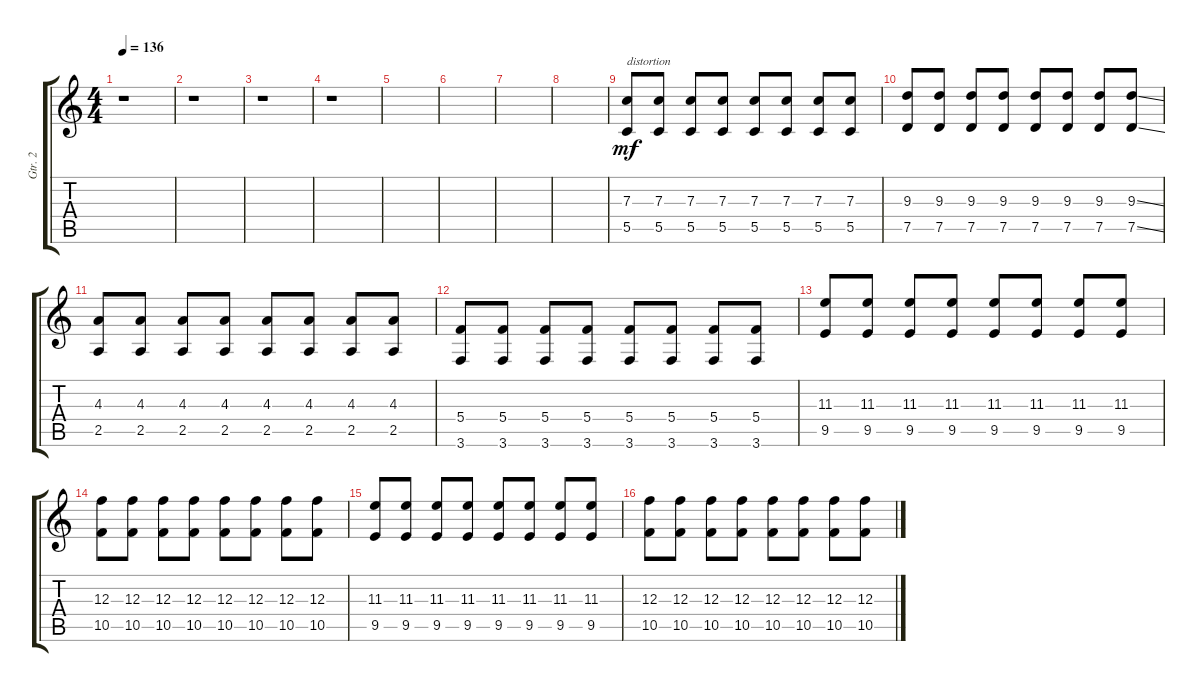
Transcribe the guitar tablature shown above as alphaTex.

\track ("Gtr. 2" "Gtr. 2") {instrument electricguitarclean}
\staff {score tabs}
\tuning (D4 A3 F3 C3 G2 D2) {hide}
\ts (4 4)
\tempo 136
\clef g2
\ks c
r.1{dy mf} |
r.1 |
r.1 |
r.1 |
|
|
|
|
(7.3 5.5).8{txt "distortion" instrument distortionguitar} (7.3 5.5).8 (7.3 5.5).8 (7.3 5.5).8 (7.3 5.5).8 (7.3 5.5).8 (7.3 5.5).8 (7.3 5.5).8 |
(9.3 7.5).8 (9.3 7.5).8 (9.3 7.5).8 (9.3 7.5).8 (9.3 7.5).8 (9.3 7.5).8 (9.3 7.5).8 (9.3{ss} 7.5{ss}).8 |
(4.3 2.5).8 (4.3 2.5).8 (4.3 2.5).8 (4.3 2.5).8 (4.3 2.5).8 (4.3 2.5).8 (4.3 2.5).8 (4.3 2.5).8 |
(5.4 3.6).8 (5.4 3.6).8 (5.4 3.6).8 (5.4 3.6).8 (5.4 3.6).8 (5.4 3.6).8 (5.4 3.6).8 (5.4 3.6).8 |
(11.3 9.5).8 (11.3 9.5).8 (11.3 9.5).8 (11.3 9.5).8 (11.3 9.5).8 (11.3 9.5).8 (11.3 9.5).8 (11.3 9.5).8 |
(12.3 10.5).8 (12.3 10.5).8 (12.3 10.5).8 (12.3 10.5).8 (12.3 10.5).8 (12.3 10.5).8 (12.3 10.5).8 (12.3 10.5).8 |
(11.3 9.5).8 (11.3 9.5).8 (11.3 9.5).8 (11.3 9.5).8 (11.3 9.5).8 (11.3 9.5).8 (11.3 9.5).8 (11.3 9.5).8 |
(12.3 10.5).8 (12.3 10.5).8 (12.3 10.5).8 (12.3 10.5).8 (12.3 10.5).8 (12.3 10.5).8 (12.3 10.5).8 (12.3 10.5).8
